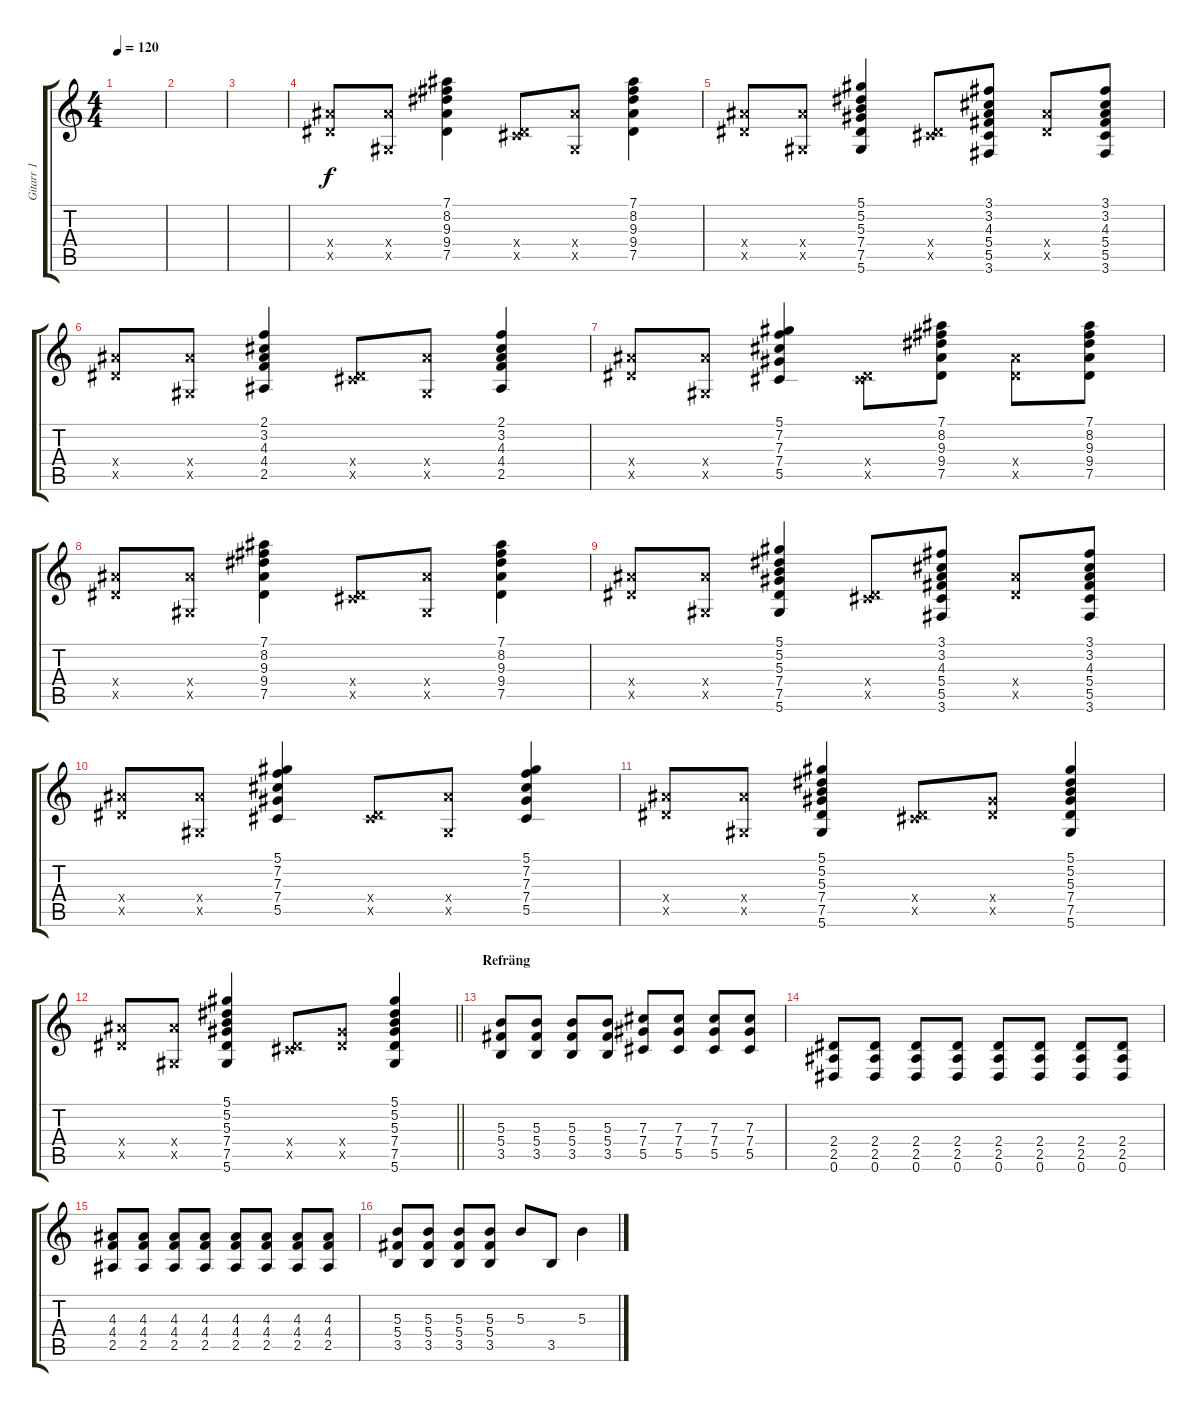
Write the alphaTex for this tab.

\track ("Gitarr 1" "Gitarr 1") {instrument acousticguitarsteel}
\staff {score tabs}
\tuning (Eb4 Bb3 Gb3 Db3 Ab2 Eb2) {hide}
\ts (4 4)
\tempo 120
\clef g2
\ks c
|
|
|
(9.4{x} 7.5{x}).8 (9.4{x} 0.5{x}).8 (7.1 8.2 9.3 9.4 7.5).4 (0.4{x} 7.5{x}).8 (9.4{x} 0.5{x}).8 (7.1 8.2 9.3 9.4 7.5).4 |
(9.4{x} 7.5{x}).8 (9.4{x} 0.5{x}).8 (5.1 5.2 5.3 7.4 7.5 5.6).4 (0.4{x} 7.5{x}).8 (3.1 3.2 4.3 5.4 5.5 3.6).8 (9.4{x} 7.5{x}).8 (3.1 3.2 4.3 5.4 5.5 3.6).8 |
(9.4{x} 7.5{x}).8 (9.4{x} 0.5{x}).8 (2.1 3.2 4.3 4.4 2.5).4 (0.4{x} 7.5{x}).8 (9.4{x} 0.5{x}).8 (2.1 3.2 4.3 4.4 2.5).4 |
(9.4{x} 7.5{x}).8 (9.4{x} 0.5{x}).8 (5.1 7.2 7.3 7.4 5.5).4 (0.4{x} 7.5{x}).8 (7.1 8.2 9.3 9.4 7.5).8 (9.4{x} 7.5{x}).8 (7.1 8.2 9.3 9.4 7.5).8 |
(9.4{x} 7.5{x}).8 (9.4{x} 0.5{x}).8 (7.1 8.2 9.3 9.4 7.5).4 (0.4{x} 7.5{x}).8 (9.4{x} 0.5{x}).8 (7.1 8.2 9.3 9.4 7.5).4 |
(9.4{x} 7.5{x}).8 (9.4{x} 0.5{x}).8 (5.1 5.2 5.3 7.4 7.5 5.6).4 (0.4{x} 7.5{x}).8 (3.1 3.2 4.3 5.4 5.5 3.6).8 (9.4{x} 7.5{x}).8 (3.1 3.2 4.3 5.4 5.5 3.6).8 |
(9.4{x} 7.5{x}).8 (9.4{x} 0.5{x}).8 (5.1 7.2 7.3 7.4 5.5).4 (0.4{x} 7.5{x}).8 (9.4{x} 0.5{x}).8 (5.1 7.2 7.3 7.4 5.5).4 |
(9.4{x} 7.5{x}).8 (9.4{x} 0.5{x}).8 (5.1 5.2 5.3 7.4 7.5 5.6).4 (0.4{x} 7.5{x}).8 (7.4{x} 7.5{x}).8 (5.1 5.2 5.3 7.4 7.5 5.6).4 |
\barLineRight lightlight
(9.4{x} 7.5{x}).8 (9.4{x} 0.5{x}).8 (5.1 5.2 5.3 7.4 7.5 5.6).4 (0.4{x} 7.5{x}).8 (7.4{x} 7.5{x}).8 (5.1 5.2 5.3 7.4 7.5 5.6).4 |
\section ("" "Refräng")
(5.3 5.4 3.5).8{instrument overdrivenguitar} (5.3 5.4 3.5).8 (5.3 5.4 3.5).8 (5.3 5.4 3.5).8 (7.3 7.4 5.5).8 (7.3 7.4 5.5).8 (7.3 7.4 5.5).8 (7.3 7.4 5.5).8 |
(2.4 2.5 0.6).8 (2.4 2.5 0.6).8 (2.4 2.5 0.6).8 (2.4 2.5 0.6).8 (2.4 2.5 0.6).8 (2.4 2.5 0.6).8 (2.4 2.5 0.6).8 (2.4 2.5 0.6).8 |
(4.3 4.4 2.5).8 (4.3 4.4 2.5).8 (4.3 4.4 2.5).8 (4.3 4.4 2.5).8 (4.3 4.4 2.5).8 (4.3 4.4 2.5).8 (4.3 4.4 2.5).8 (4.3 4.4 2.5).8 |
(5.3 5.4 3.5).8 (5.3 5.4 3.5).8 (5.3 5.4 3.5).8 (5.3 5.4 3.5).8 5.3.8 3.5.8 5.3.4
